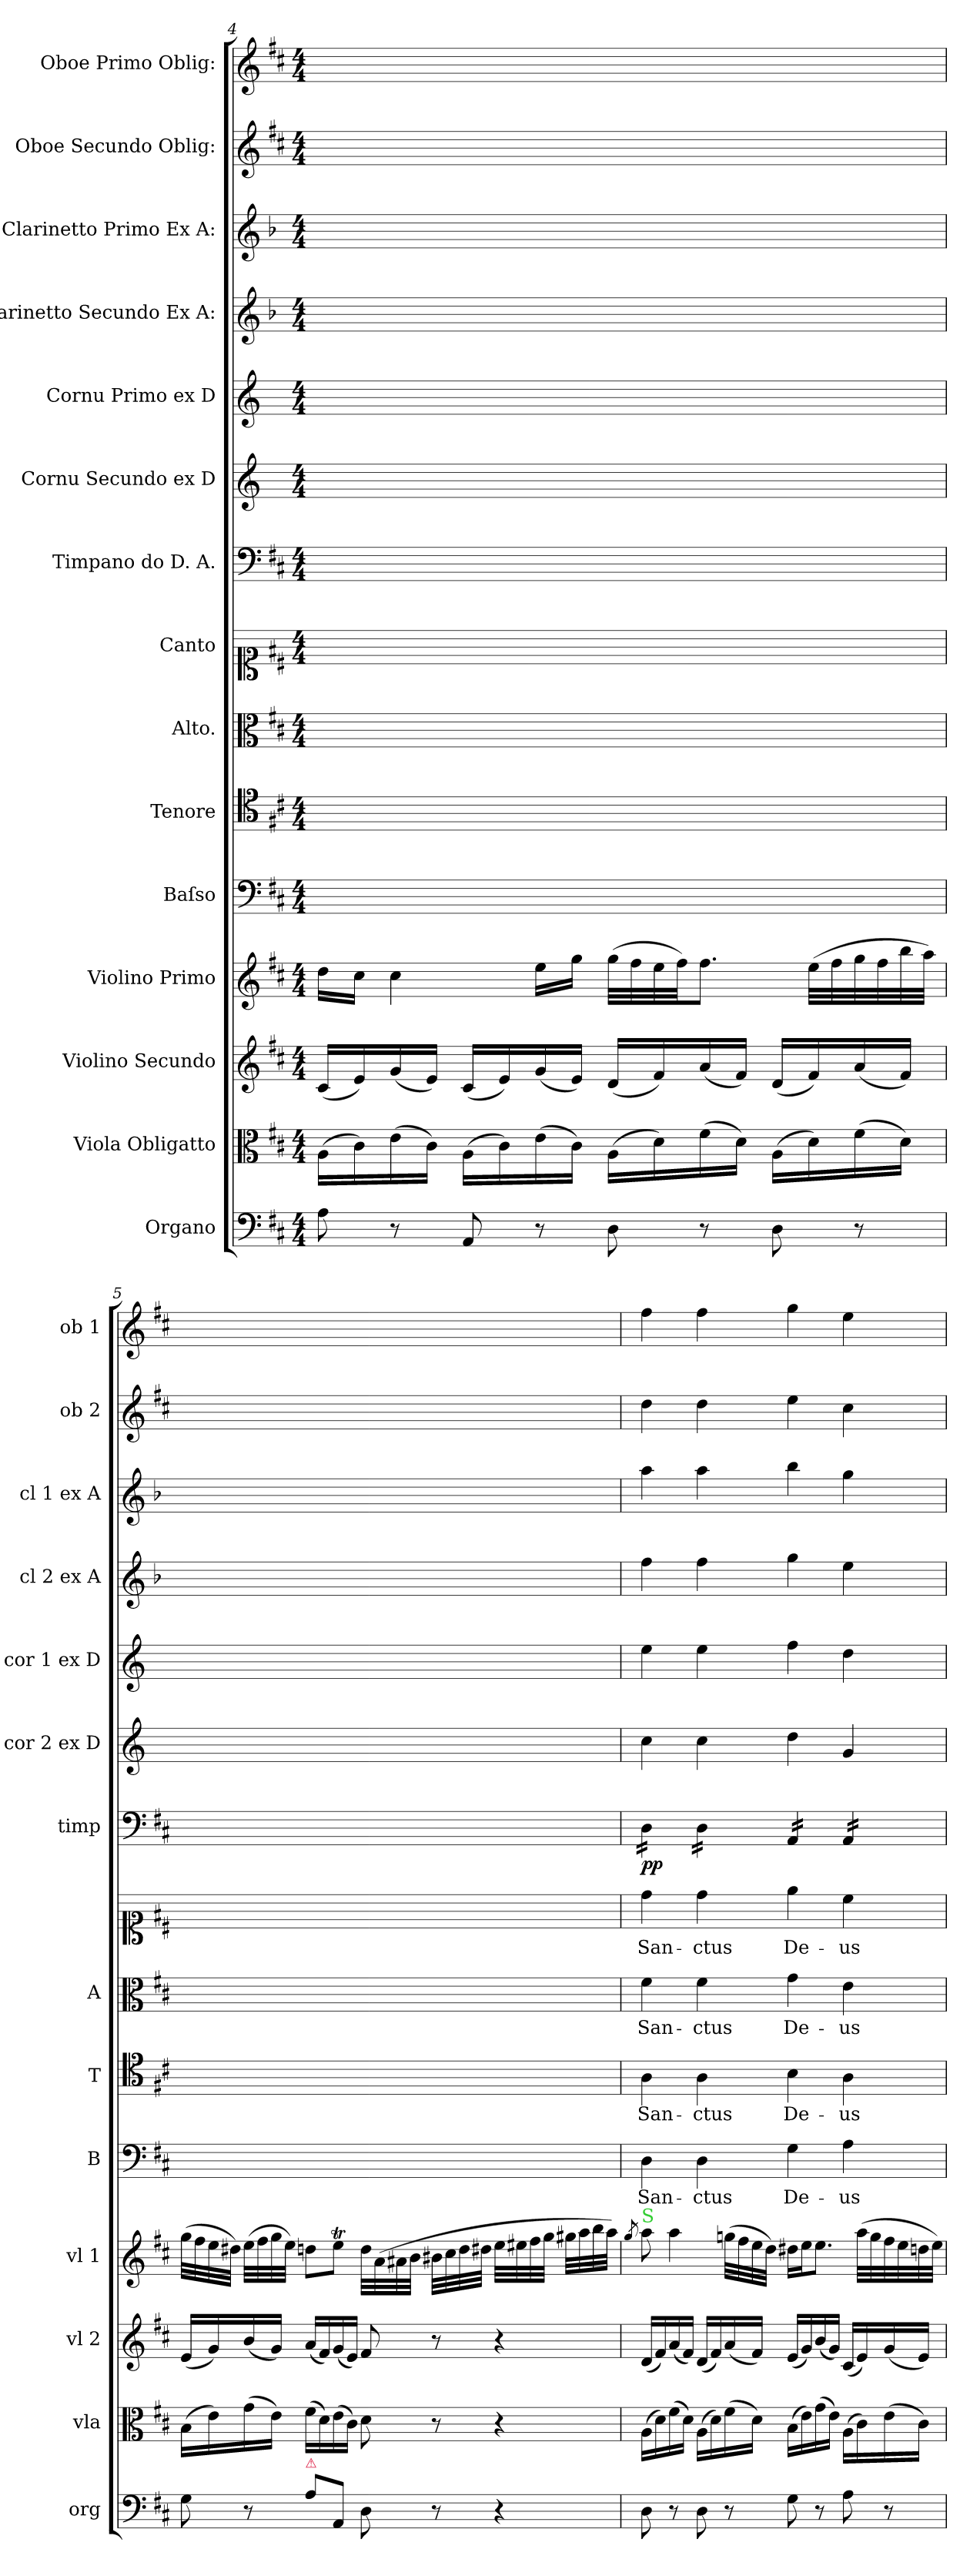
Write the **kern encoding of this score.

**kern	**kern	**kern	**kern	**kern	**text	**kern	**text	**kern	**text	**kern	**text	**kern	**dynam	**kern	**kern	**kern	**kern	**kern	**kern
*part15	*part14	*part13	*part12	*part11	*part11	*part10	*part10	*part9	*part9	*part8	*part8	*part7	*part7	*part6	*part5	*part4	*part3	*part2	*part1
*staff15	*staff14	*staff13	*staff12	*staff11	*staff11	*staff10	*staff10	*staff9	*staff9	*staff8	*staff8	*staff7	*staff7	*staff6	*staff5	*staff4	*staff3	*staff2	*staff1
*I"Organo	*I"Viola Obligatto	*I"Violino Secundo	*I"Violino Primo	*I"Baſso	*	*I"Tenore	*	*I"Alto.	*	*I"Canto	*	*I"Timpano do D. A.	*	*I"Cornu Secundo ex D	*I"Cornu Primo ex D	*I"Clarinetto Secundo Ex A:	*I"Clarinetto Primo Ex A:	*I"Oboe Secundo Oblig:	*I"Oboe Primo Oblig:
*I'org	*I'vla	*I'vl 2	*I'vl 1	*I'B	*	*I'T	*	*I'A	*	*	*	*I'timp	*	*I'cor 2 ex D	*I'cor 1 ex D	*I'cl 2 ex A	*I'cl 1 ex A	*I'ob 2	*I'ob 1
*clefF4	*clefC3	*clefG2	*clefG2	*clefF4	*	*clefC4	*	*clefC3	*	*clefC1	*	*clefF4	*	*clefG2	*clefG2	*clefG2	*clefG2	*clefG2	*clefG2
*	*	*	*	*	*	*	*	*	*	*	*	*	*	*ITrd6c10	*ITrd6c10	*ITrd2c3	*ITrd2c3	*	*
*k[f#c#]	*k[f#c#]	*k[f#c#]	*k[f#c#]	*k[f#c#]	*	*k[f#c#]	*	*k[f#c#]	*	*k[f#c#]	*	*k[f#c#]	*	*k[f#c#]	*k[f#c#]	*k[f#c#]	*k[f#c#]	*k[f#c#]	*k[f#c#]
*D:	*D:	*D:	*D:	*D:	*	*D:	*	*D:	*	*D:	*	*D:	*	*D:	*D:	*D:	*D:	*D:	*D:
*M4/4	*M4/4	*M4/4	*M4/4	*M4/4	*	*M4/4	*	*M4/4	*	*M4/4	*	*M4/4	*	*M4/4	*M4/4	*M4/4	*M4/4	*M4/4	*M4/4
=4	=4	=4	=4	=4	=4	=4	=4	=4	=4	=4	=4	=4	=4	=4	=4	=4	=4	=4	=4
8A\	(16A\LL	(16c#/LL	16dd\LL	1ryy	.	1ryy	.	1ryy	.	1ryy	.	1ryy	.	1ryy	1ryy	1ryy	1ryy	1ryy	1ryy
.	16c#\)	16e/)	16cc#\JJ	.	.	.	.	.	.	.	.	.	.	.	.	.	.	.	.
8r	(16e\	(16g/	4cc#\	.	.	.	.	.	.	.	.	.	.	.	.	.	.	.	.
.	16c#\JJ)	16e/JJ)	.	.	.	.	.	.	.	.	.	.	.	.	.	.	.	.	.
8AA/	(16A\LL	(16c#/LL	.	.	.	.	.	.	.	.	.	.	.	.	.	.	.	.	.
.	16c#\)	16e/)	.	.	.	.	.	.	.	.	.	.	.	.	.	.	.	.	.
8r	(16e\	(16g/	16ee\LL	.	.	.	.	.	.	.	.	.	.	.	.	.	.	.	.
.	16c#\JJ)	16e/JJ)	16gg\JJ	.	.	.	.	.	.	.	.	.	.	.	.	.	.	.	.
8D\	(16A\LL	(16d/LL	(32gg\LLL	.	.	.	.	.	.	.	.	.	.	.	.	.	.	.	.
.	.	.	32ff#\	.	.	.	.	.	.	.	.	.	.	.	.	.	.	.	.
.	16d\)	16f#/)	32ee\	.	.	.	.	.	.	.	.	.	.	.	.	.	.	.	.
.	.	.	32ff#\JJ)	.	.	.	.	.	.	.	.	.	.	.	.	.	.	.	.
8r	(16f#\	(16a/	8.ff#\J	.	.	.	.	.	.	.	.	.	.	.	.	.	.	.	.
.	16d\JJ)	16f#/JJ)	.	.	.	.	.	.	.	.	.	.	.	.	.	.	.	.	.
8D\	(16A\LL	(16d/LL	.	.	.	.	.	.	.	.	.	.	.	.	.	.	.	.	.
.	16d\)	16f#/)	(32ee\LLL	.	.	.	.	.	.	.	.	.	.	.	.	.	.	.	.
.	.	.	32ff#\	.	.	.	.	.	.	.	.	.	.	.	.	.	.	.	.
8r	(16f#\	(16a/	32gg\	.	.	.	.	.	.	.	.	.	.	.	.	.	.	.	.
.	.	.	32ff#\	.	.	.	.	.	.	.	.	.	.	.	.	.	.	.	.
.	16d\JJ)	16f#/JJ)	32bb\	.	.	.	.	.	.	.	.	.	.	.	.	.	.	.	.
.	.	.	32aa\JJJ)	.	.	.	.	.	.	.	.	.	.	.	.	.	.	.	.
=5	=5	=5	=5	=5	=5	=5	=5	=5	=5	=5	=5	=5	=5	=5	=5	=5	=5	=5	=5
8G\	(16B\LL	(16e/LL	(32gg\LLL	1ryy	.	1ryy	.	1ryy	.	1ryy	.	1ryy	.	1ryy	1ryy	1ryy	1ryy	1ryy	1ryy
.	.	.	32ff#\	.	.	.	.	.	.	.	.	.	.	.	.	.	.	.	.
.	16e\)	16g/)	32ee\	.	.	.	.	.	.	.	.	.	.	.	.	.	.	.	.
.	.	.	32dd#X\JJJ)	.	.	.	.	.	.	.	.	.	.	.	.	.	.	.	.
8r	(16g\	(16b/	(32ee\LLL	.	.	.	.	.	.	.	.	.	.	.	.	.	.	.	.
.	.	.	32ff#\	.	.	.	.	.	.	.	.	.	.	.	.	.	.	.	.
.	16e\JJ)	16g/JJ)	32gg\	.	.	.	.	.	.	.	.	.	.	.	.	.	.	.	.
.	.	.	32ee\JJJ)	.	.	.	.	.	.	.	.	.	.	.	.	.	.	.	.
!LO:TX:a:color=crimson:t=⚠	!	!	!	!	!	!	!	!	!	!	!	!	!	!	!	!	!	!	!
8A\L	(16f#\LL	(16a/LL	8ddn\L	.	.	.	.	.	.	.	.	.	.	.	.	.	.	.	.
.	16d\)	16f#/)	.	.	.	.	.	.	.	.	.	.	.	.	.	.	.	.	.
8AA/J	(16e\	(16g/	8eeT\J	.	.	.	.	.	.	.	.	.	.	.	.	.	.	.	.
.	16c#\JJ)	16e/JJ)	.	.	.	.	.	.	.	.	.	.	.	.	.	.	.	.	.
8D\	8d\	8f#/	32dd\LLL	.	.	.	.	.	.	.	.	.	.	.	.	.	.	.	.
.	.	.	(32a\	.	.	.	.	.	.	.	.	.	.	.	.	.	.	.	.
.	.	.	32a#X\	.	.	.	.	.	.	.	.	.	.	.	.	.	.	.	.
.	.	.	32b\JJJ	.	.	.	.	.	.	.	.	.	.	.	.	.	.	.	.
8r	8r	8r	32b#X\LLL	.	.	.	.	.	.	.	.	.	.	.	.	.	.	.	.
.	.	.	32cc#\	.	.	.	.	.	.	.	.	.	.	.	.	.	.	.	.
.	.	.	32dd\	.	.	.	.	.	.	.	.	.	.	.	.	.	.	.	.
.	.	.	32dd#X\JJJ	.	.	.	.	.	.	.	.	.	.	.	.	.	.	.	.
4r	4r	4r	32ee\LLL	.	.	.	.	.	.	.	.	.	.	.	.	.	.	.	.
.	.	.	32ee#X\	.	.	.	.	.	.	.	.	.	.	.	.	.	.	.	.
.	.	.	32ff#\	.	.	.	.	.	.	.	.	.	.	.	.	.	.	.	.
.	.	.	32gg\JJJ	.	.	.	.	.	.	.	.	.	.	.	.	.	.	.	.
.	.	.	32gg#X\LLL	.	.	.	.	.	.	.	.	.	.	.	.	.	.	.	.
.	.	.	32aa\	.	.	.	.	.	.	.	.	.	.	.	.	.	.	.	.
.	.	.	32bb\	.	.	.	.	.	.	.	.	.	.	.	.	.	.	.	.
.	.	.	32aa\JJJ)	.	.	.	.	.	.	.	.	.	.	.	.	.	.	.	.
=6	=6	=6	=6	=6	=6	=6	=6	=6	=6	=6	=6	=6	=6	=6	=6	=6	=6	=6	=6
.	.	.	8qgg/	.	.	.	.	.	.	.	.	.	.	.	.	.	.	.	.
!	!	!	!	!	!	!	!	!	!	!	!	!LO:TX:a:color=crimson:t=⚠	!	!	!	!	!	!	!
!	!	!	!LO:TX:a:color=limegreen:t=S	!	!	!	!	!	!	!	!	!	!	!	!	!	!	!	!
*	*	*	*	*	*	*	*	*	*	*	*	*tremolo	*	*	*	*	*	*	*
8D\	(16A\LL	(16d/LL	8aa\	4D\	San-	4A\	San-	4f#\	San-	4dd\	San-	16D\LL	pp.	4d\	4f#\	4dd\	4ff#\	4dd\	4ff#\
.	16d\)	16f#/)	.	.	.	.	.	.	.	.	.	16D\	.	.	.	.	.	.	.
8r	(16f#\	(16a/	4aa\	.	.	.	.	.	.	.	.	16D\	.	.	.	.	.	.	.
.	16d\JJ)	16f#/JJ)	.	.	.	.	.	.	.	.	.	16D\JJ	.	.	.	.	.	.	.
8D\	(16A\LL	(16d/LL	.	4D\	-ctus	4A\	-ctus	4f#\	-ctus	4dd\	-ctus	16D\LL	.	4d\	4f#\	4dd\	4ff#\	4dd\	4ff#\
.	16d\)	16f#/)	.	.	.	.	.	.	.	.	.	16D\	.	.	.	.	.	.	.
8r	(16f#\	(16a/	(32ggn\LLL	.	.	.	.	.	.	.	.	16D\	.	.	.	.	.	.	.
.	.	.	32ff#\	.	.	.	.	.	.	.	.	.	.	.	.	.	.	.	.
.	16d\JJ)	16f#/JJ)	32ee\	.	.	.	.	.	.	.	.	16D\JJ	.	.	.	.	.	.	.
.	.	.	32dd\JJJ)	.	.	.	.	.	.	.	.	.	.	.	.	.	.	.	.
8G\	(16B\LL	(16e/LL	16dd#X\LL	4G\	De-	4B\	De-	4g\	De-	4ee\	De-	16AA/LL	.	4e\	4g\	4ee\	4gg\	4ee\	4gg\
.	16e\)	16g/)	16ee\J	.	.	.	.	.	.	.	.	16AA/	.	.	.	.	.	.	.
8r	(16g\	(16b/	8.ee\J	.	.	.	.	.	.	.	.	16AA/	.	.	.	.	.	.	.
.	16e\JJ)	16g/JJ)	.	.	.	.	.	.	.	.	.	16AA/JJ	.	.	.	.	.	.	.
8A\	(16A\LL	(16c#/LL	.	4A\	-us	4A\	-us	4e\	-us	4cc#\	-us	16AA/LL	.	4A/	4e\	4cc#\	4ee\	4cc#\	4ee\
.	16c#\)	16e/)	(32aa\LLL	.	.	.	.	.	.	.	.	16AA/	.	.	.	.	.	.	.
.	.	.	32gg\	.	.	.	.	.	.	.	.	.	.	.	.	.	.	.	.
8r	(16e\	(16g/	32ff#\	.	.	.	.	.	.	.	.	16AA/	.	.	.	.	.	.	.
.	.	.	32ee\	.	.	.	.	.	.	.	.	.	.	.	.	.	.	.	.
.	16c#\JJ)	16e/JJ)	32ddn\	.	.	.	.	.	.	.	.	16AA/JJ	.	.	.	.	.	.	.
*	*	*	*	*	*	*	*	*	*	*	*	*Xtremolo	*	*	*	*	*	*	*
.	.	.	32ee\JJJ)	.	.	.	.	.	.	.	.	.	.	.	.	.	.	.	.
=	=	=	=	=	=	=	=	=	=	=	=	=	=	=	=	=	=	=	=
*-	*-	*-	*-	*-	*-	*-	*-	*-	*-	*-	*-	*-	*-	*-	*-	*-	*-	*-	*-
